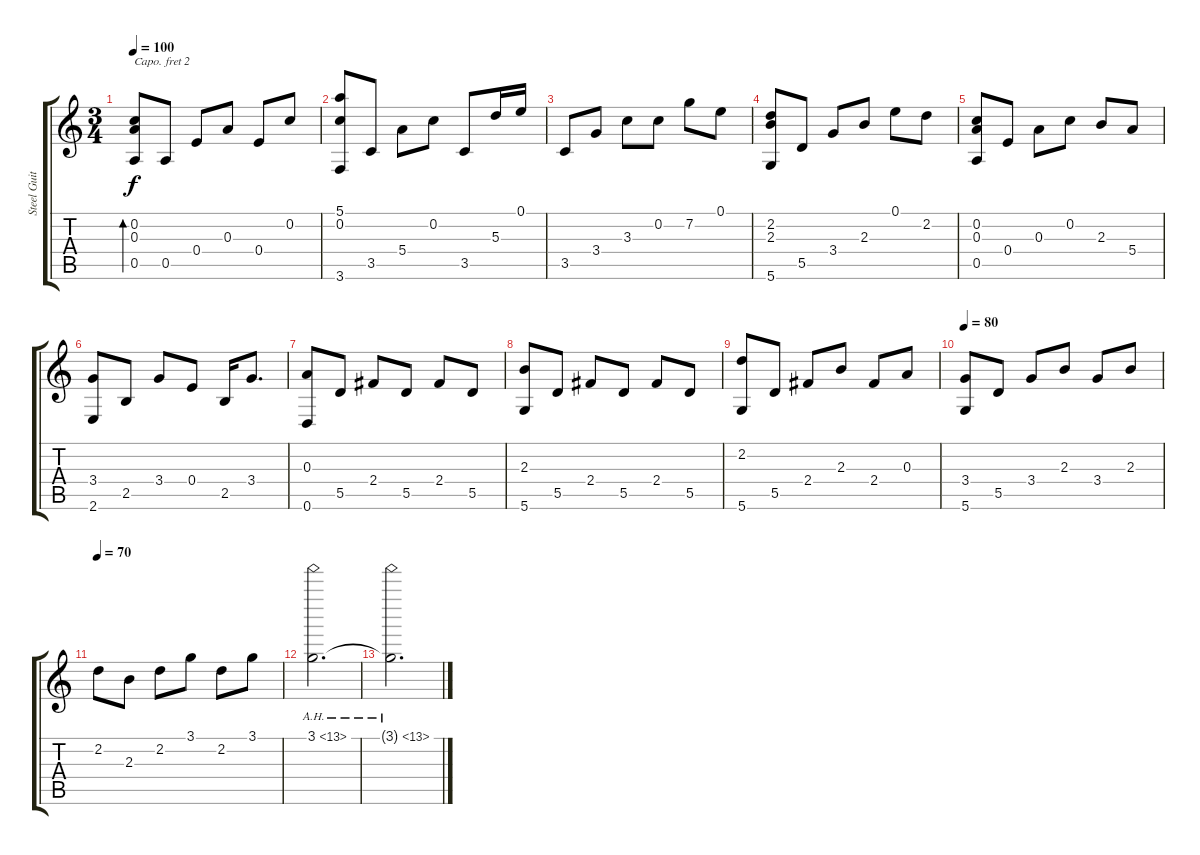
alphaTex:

\track ("Steel Guitar" "Steel Guit") {instrument acousticguitarsteel}
\staff {score tabs}
\capo 2
\tuning (D4 Bb3 G3 D3 G2 C2) {hide}
\ts (3 4)
\tempo 100
\clef g2
\ks c
(0.2 0.3 0.5).8{bd 120 dy f} 0.5.8 0.4.8 0.3.8 0.4.8 0.2.8 |
(5.1 0.2 3.6).8 3.5.8 5.4.8 0.2.8 3.5.8 5.3.16 0.1.16 |
3.5.8 3.4.8 3.3.8 0.2.8 7.2.8 0.1.8 |
(2.2 2.3 5.6).8 5.5.8 3.4.8 2.3.8 0.1.8 2.2.8 |
(0.2 0.3 0.5).8 0.4.8 0.3.8 0.2.8 2.3.8 5.4.8 |
(3.4 2.6).8 2.5.8 3.4.8 0.4.8 2.5.16 3.4.8{d} |
(0.3 0.6).8 5.5.8 2.4.8 5.5.8 2.4.8 5.5.8 |
(2.3 5.6).8 5.5.8 2.4.8 5.5.8 2.4.8 5.5.8 |
(2.2 5.6).8 5.5.8 2.4.8 2.3.8 2.4.8 0.3.8 |
\tempo 80
(3.4 5.6).8 5.5.8 3.4.8 2.3.8 3.4.8 2.3.8 |
\tempo 70
2.2.8 2.3.8 2.2.8 3.1.8 2.2.8 3.1.8 |
3.1{ah 10}.2{d} |
3.1{ah 10 t}.2{d}
